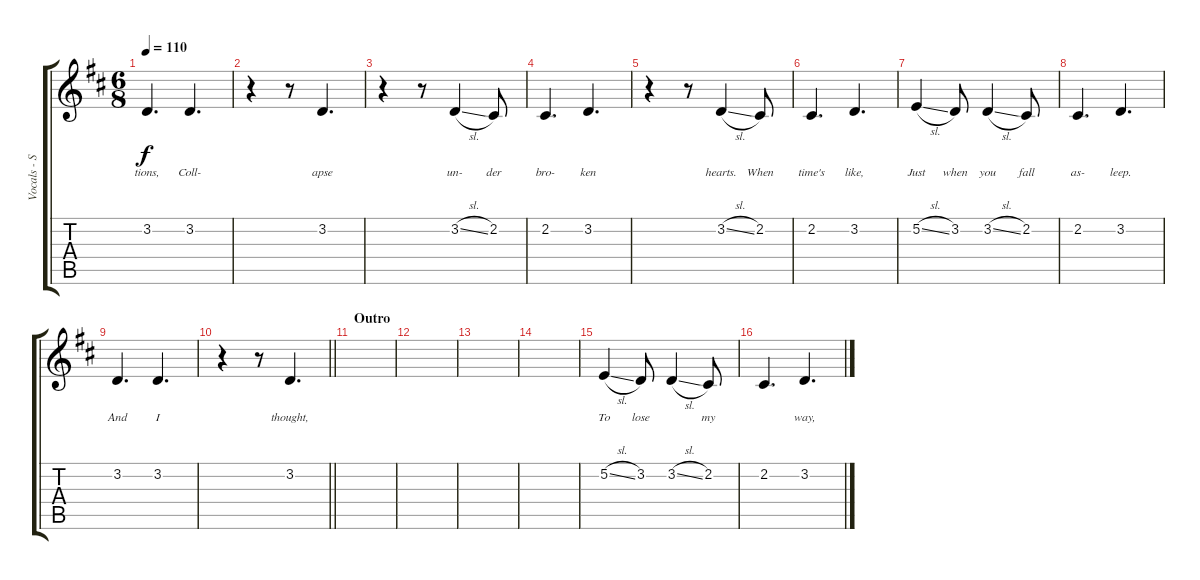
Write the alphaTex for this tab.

\track ("Vocals - Simon Neil" "Vocals - S") {instrument altosax}
\staff {score tabs}
\tuning (E4 B3 G3 D3 A2 E2) {hide}
\ts (6 8)
\tempo 110
\clef g2
\ks d
3.2.4{d lyrics (0 "tions,") lyrics (1 "") lyrics (2 "") lyrics (3 "") lyrics (4 "") dy f} 3.2.4{d lyrics (0 "Coll-") lyrics (1 "") lyrics (2 "") lyrics (3 "") lyrics (4 "")} |
r.4 r.8 3.2.4{d lyrics (0 "apse") lyrics (1 "") lyrics (2 "") lyrics (3 "") lyrics (4 "")} |
r.4 r.8 3.2{sl}.4{lyrics (0 "un-") lyrics (1 "") lyrics (2 "") lyrics (3 "") lyrics (4 "")} 2.2.8{lyrics (0 "der") lyrics (1 "") lyrics (2 "") lyrics (3 "") lyrics (4 "")} |
2.2.4{d lyrics (0 "bro-") lyrics (1 "") lyrics (2 "") lyrics (3 "") lyrics (4 "")} 3.2.4{d lyrics (0 "ken") lyrics (1 "") lyrics (2 "") lyrics (3 "") lyrics (4 "")} |
r.4 r.8 3.2{sl}.4{lyrics (0 "hearts.") lyrics (1 "") lyrics (2 "") lyrics (3 "") lyrics (4 "")} 2.2.8{lyrics (0 "When") lyrics (1 "") lyrics (2 "") lyrics (3 "") lyrics (4 "")} |
2.2.4{d lyrics (0 "time's") lyrics (1 "") lyrics (2 "") lyrics (3 "") lyrics (4 "")} 3.2.4{d lyrics (0 "like,") lyrics (1 "") lyrics (2 "") lyrics (3 "") lyrics (4 "")} |
5.2{sl}.4{lyrics (0 "Just") lyrics (1 "") lyrics (2 "") lyrics (3 "") lyrics (4 "")} 3.2.8{lyrics (0 "when") lyrics (1 "") lyrics (2 "") lyrics (3 "") lyrics (4 "")} 3.2{sl}.4{lyrics (0 "you") lyrics (1 "") lyrics (2 "") lyrics (3 "") lyrics (4 "")} 2.2.8{lyrics (0 "fall") lyrics (1 "") lyrics (2 "") lyrics (3 "") lyrics (4 "")} |
2.2.4{d lyrics (0 "as-") lyrics (1 "") lyrics (2 "") lyrics (3 "") lyrics (4 "")} 3.2.4{d lyrics (0 "leep.") lyrics (1 "") lyrics (2 "") lyrics (3 "") lyrics (4 "")} |
3.2.4{d lyrics (0 "And") lyrics (1 "") lyrics (2 "") lyrics (3 "") lyrics (4 "")} 3.2.4{d lyrics (0 "I") lyrics (1 "") lyrics (2 "") lyrics (3 "") lyrics (4 "")} |
\barLineRight lightlight
r.4 r.8 3.2.4{d lyrics (0 "thought,") lyrics (1 "") lyrics (2 "") lyrics (3 "") lyrics (4 "")} |
\section ("" "Outro")
|
|
|
|
5.2{sl}.4{lyrics (0 "To") lyrics (1 "") lyrics (2 "") lyrics (3 "") lyrics (4 "")} 3.2.8{lyrics (0 "lose") lyrics (1 "") lyrics (2 "") lyrics (3 "") lyrics (4 "")} 3.2{sl}.4{lyrics (0 "") lyrics (1 "") lyrics (2 "") lyrics (3 "") lyrics (4 "")} 2.2.8{lyrics (0 "my") lyrics (1 "") lyrics (2 "") lyrics (3 "") lyrics (4 "")} |
2.2.4{d lyrics (0 "") lyrics (1 "") lyrics (2 "") lyrics (3 "") lyrics (4 "")} 3.2.4{d lyrics (0 "way,") lyrics (1 "") lyrics (2 "") lyrics (3 "") lyrics (4 "")}
